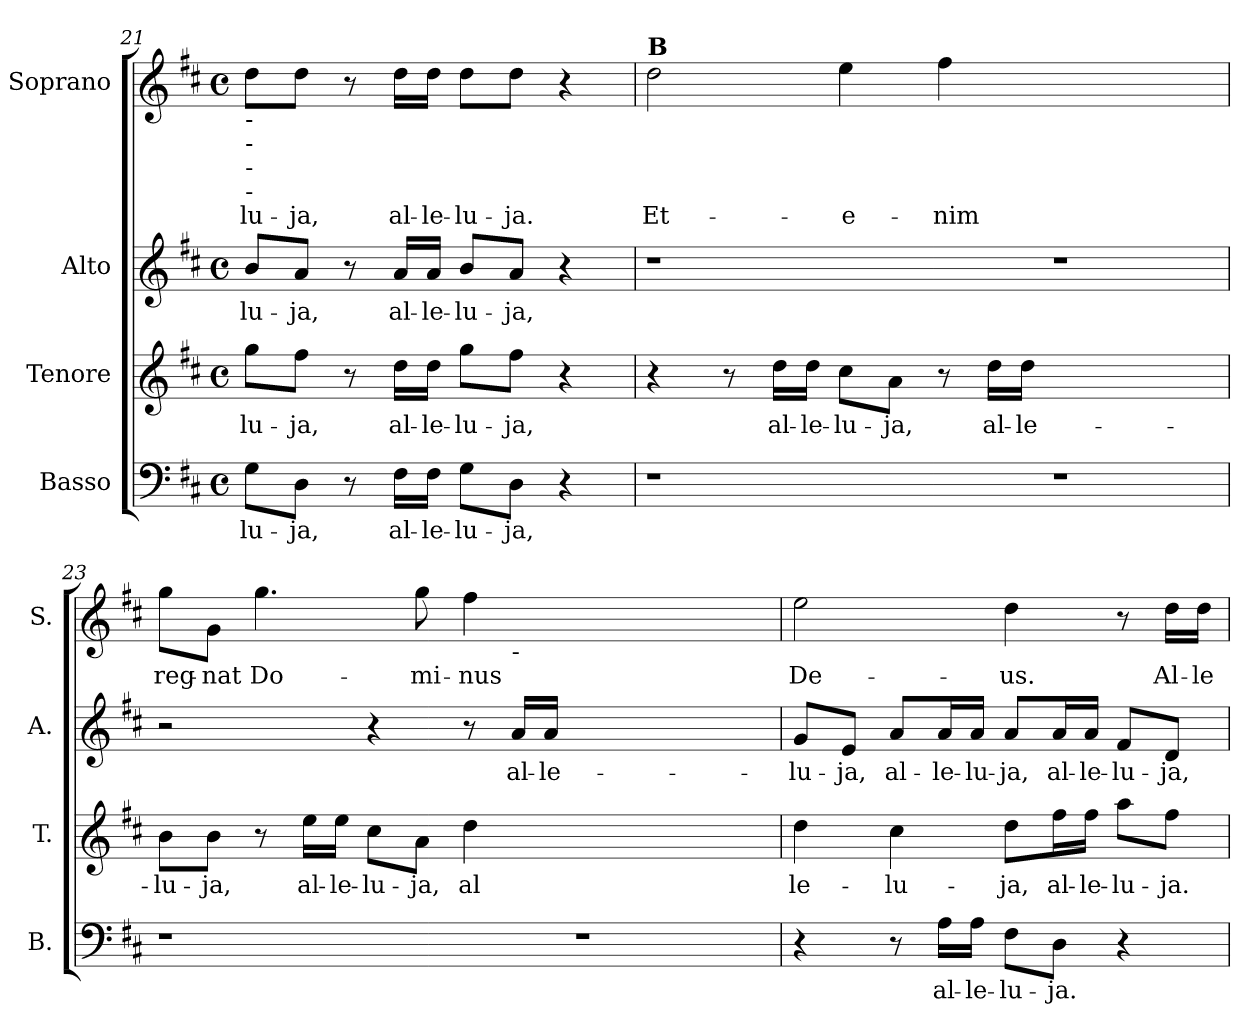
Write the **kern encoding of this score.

**kern	**text	**kern	**text	**kern	**text	**kern	**text
*part4	*part4	*part3	*part3	*part2	*part2	*part1	*part1
*staff4	*staff4	*staff3	*staff3	*staff2	*staff2	*staff1	*staff1
*I"Basso	*	*I"Tenore	*	*I"Alto	*	*I"Soprano	*
*I'B.	*	*I'T.	*	*I'A.	*	*I'S.	*
!!LO:LB:g=z
*clefF4	*	*clefG2	*	*clefG2	*	*clefG2	*
*	*	*ITrd7c12	*	*	*	*	*
*k[f#c#]	*	*k[f#c#]	*	*k[f#c#]	*	*k[f#c#]	*
*D:	*	*D:	*	*D:	*	*D:	*
*M4/4	*	*M4/4	*	*M4/4	*	*M4/4	*
*met(c)	*	*met(c)	*	*met(c)	*	*met(c)	*
=21	=21	=21	=21	=21	=21	=21	=21
!	!LO:LY:b:color=#000000	!	!	!	!	!	!
!	!	!	!LO:LY:b:color=#000000	!	!	!	!
!	!	!	!	!	!LO:LY:b:color=#000000	!	!
!	!	!	!	!	!	!LO:TX:b:t=-	!
!	!	!	!	!	!	!LO:TX:b:t=-	!
!	!	!	!	!	!	!LO:TX:b:t=-	!
!	!	!	!	!	!	!LO:TX:b:t=-	!
!	!	!	!	!	!	!	!LO:LY:b:color=#000000
8Gi\L	-lu-	8gi\L	-lu-	8bi/L	-lu-	8ddi\L	-lu-
!	!LO:LY:b:color=#000000	!	!	!	!	!	!
!	!	!	!LO:LY:b:color=#000000	!	!	!	!
!	!	!	!	!	!LO:LY:b:color=#000000	!	!
!	!	!	!	!	!	!	!LO:LY:b:color=#000000
8Di\J	-ja,	8f#i\J	-ja,	8ai/J	-ja,	8ddi\J	-ja,
8r	.	8r	.	8r	.	8r	.
!	!LO:LY:b:color=#000000	!	!	!	!	!	!
!	!	!	!LO:LY:b:color=#000000	!	!	!	!
!	!	!	!	!	!LO:LY:b:color=#000000	!	!
!	!	!	!	!	!	!	!LO:LY:b:color=#000000
16F#i\LL	al-	16di\LL	al-	16ai/LL	al-	16ddi\LL	al-
!	!LO:LY:b:color=#000000	!	!	!	!	!	!
!	!	!	!LO:LY:b:color=#000000	!	!	!	!
!	!	!	!	!	!LO:LY:b:color=#000000	!	!
!	!	!	!	!	!	!	!LO:LY:b:color=#000000
16F#i\JJ	-le-	16di\JJ	-le-	16ai/JJ	-le-	16ddi\JJ	-le-
!	!LO:LY:b:color=#000000	!	!	!	!	!	!
!	!	!	!LO:LY:b:color=#000000	!	!	!	!
!	!	!	!	!	!LO:LY:b:color=#000000	!	!
!	!	!	!	!	!	!	!LO:LY:b:color=#000000
8Gi\L	-lu-	8gi\L	-lu-	8bi/L	-lu-	8ddi\L	-lu-
!	!LO:LY:b:color=#000000	!	!	!	!	!	!
!	!	!	!LO:LY:b:color=#000000	!	!	!	!
!	!	!	!	!	!LO:LY:b:color=#000000	!	!
!	!	!	!	!	!	!	!LO:LY:b:color=#000000
8Di\J	-ja,	8f#i\J	-ja,	8ai/J	-ja,	8ddi\J	-ja.
4r	.	4r	.	4r	.	4r	.
=22	=22	=22	=22	=22	=22	=22	=22
!	!	!	!	!	!	!LO:TX:a:B:t=B	!
!	!	!	!	!	!	!	!LO:LY:b:color=#000000
1r	.	4r	.	1r	.	2ddi\	Et-
.	.	8r	.	.	.	.	.
!	!	!	!LO:LY:b:color=#000000	!	!	!	!
.	.	16di\LL	al-	.	.	.	.
!	!	!	!LO:LY:b:color=#000000	!	!	!	!
.	.	16di\JJ	-le-	.	.	.	.
!	!	!	!LO:LY:b:color=#000000	!	!	!	!
!	!	!	!	!	!	!	!LO:LY:b:color=#000000
.	.	8c#i\L	-lu-	.	.	4eei\	-e-
!	!	!	!LO:LY:b:color=#000000	!	!	!	!
.	.	8Ai\J	-ja,	.	.	.	.
!	!	!	!	!	!	!	!LO:LY:b:color=#000000
.	.	8r	.	.	.	4ff#i\	-nim
!	!	!	!LO:LY:b:color=#000000	!	!	!	!
.	.	16di\LL	al-	.	.	.	.
!	!	!	!LO:LY:b:color=#000000	!	!	!	!
.	.	16di\JJ	-le-	.	.	.	.
1r	.	1ryy	.	1r	.	1ryy	.
=23	=23	=23	=23	=23	=23	=23	=23
!	!	!	!LO:LY:b:color=#000000	!	!	!	!
!	!	!	!	!	!	!	!LO:LY:b:color=#000000
*	*	*	*	*	*	*^	*
1r	.	8Bi\L	-lu-	2r	.	8ggi\L	2..ryy	reg-
!	!	!	!LO:LY:b:color=#000000	!	!	!	!	!
!	!	!	!	!	!	!	!	!LO:LY:b:color=#000000
.	.	8Bi\J	-ja,	.	.	8gi\J	.	-nat
!	!	!	!	!	!	!	!	!LO:LY:b:color=#000000
.	.	8r	.	.	.	4.ggi\	.	Do-
!	!	!	!LO:LY:b:color=#000000	!	!	!	!	!
.	.	16ei\LL	al-	.	.	.	.	.
!	!	!	!LO:LY:b:color=#000000	!	!	!	!	!
.	.	16ei\JJ	-le-	.	.	.	.	.
!	!	!	!LO:LY:b:color=#000000	!	!	!	!	!
.	.	8c#i\L	-lu-	4r	.	.	.	.
!	!	!	!LO:LY:b:color=#000000	!	!	!	!	!
!	!	!	!	!	!	!	!	!LO:LY:b:color=#000000
.	.	8Ai\J	-ja,	.	.	8ggi\	.	-mi-
!	!	!	!LO:LY:b:color=#000000	!	!	!	!	!
!	!	!	!	!	!	!	!	!LO:LY:b:color=#000000
.	.	4di\	al	8r	.	4ff#i\	.	-nus
!	!	!	!	!	!	!	!LO:TX:b:t=-	!
!	!	!	!	!	!LO:LY:b:color=#000000	!	!	!
.	.	.	.	16ai/LL	al-	.	1ryy	.
!	!	!	!	!	!LO:LY:b:color=#000000	!	!	!
.	.	.	.	16ai/JJ	-le-	.	.	.
1r	.	1ryy	.	1ryy	.	1ryy	.	.
.	.	.	.	.	.	.	8ryy	.
*	*	*	*	*	*	*v	*v	*
!!LO:LB:g=z
=24	=24	=24	=24	=24	=24	=24	=24
*	*	*	*	*	*	*^	*
!	!	!	!LO:LY:b:color=#000000	!	!	!	!	!
*	*	*	*	*	*	*v	*v	*
*	*	*	*	*	*	*^	*
!	!	!	!	!	!LO:LY:b:color=#000000	!	!	!
*	*	*	*	*	*	*v	*v	*
*	*	*	*	*	*	*^	*
!	!	!	!	!	!	!LO:TX:b:t=-	!	!
!	!	!	!	!	!	!LO:TX:b:t=-	!	!
!	!	!	!	!	!	!	!	!LO:LY:b:color=#000000
*	*	*	*	*	*	*v	*v	*
4r	.	4di\	le-	8gi/L	-lu-	2eei\	De-
!	!	!	!	!	!LO:LY:b:color=#000000	!	!
.	.	.	.	8ei/J	-ja,	.	.
!	!	!	!LO:LY:b:color=#000000	!	!	!	!
!	!	!	!	!	!LO:LY:b:color=#000000	!	!
8r	.	4c#i\	-lu-	8ai/L	al-	.	.
!	!LO:LY:b:color=#000000	!	!	!	!	!	!
!	!	!	!	!	!LO:LY:b:color=#000000	!	!
16Ai\LL	al-	.	.	16ai/L	-le-	.	.
!	!LO:LY:b:color=#000000	!	!	!	!	!	!
!	!	!	!	!	!LO:LY:b:color=#000000	!	!
16Ai\JJ	-le-	.	.	16ai/JJ	-lu-	.	.
!	!LO:LY:b:color=#000000	!	!	!	!	!	!
!	!	!	!LO:LY:b:color=#000000	!	!	!	!
!	!	!	!	!	!LO:LY:b:color=#000000	!	!
!	!	!	!	!	!	!	!LO:LY:b:color=#000000
8F#i\L	-lu-	8di\L	-ja,	8ai/L	-ja,	4ddi\	-us.
!	!LO:LY:b:color=#000000	!	!	!	!	!	!
!	!	!	!LO:LY:b:color=#000000	!	!	!	!
!	!	!	!	!	!LO:LY:b:color=#000000	!	!
8Di\J	-ja.	16f#i\L	al-	16ai/L	al-	.	.
!	!	!	!LO:LY:b:color=#000000	!	!	!	!
!	!	!	!	!	!LO:LY:b:color=#000000	!	!
.	.	16f#i\JJ	-le-	16ai/JJ	-le-	.	.
!	!	!	!LO:LY:b:color=#000000	!	!	!	!
!	!	!	!	!	!LO:LY:b:color=#000000	!	!
4r	.	8ai\L	-lu-	8f#i/L	-lu-	8r	.
!	!	!	!LO:LY:b:color=#000000	!	!	!	!
!	!	!	!	!	!LO:LY:b:color=#000000	!	!
!	!	!	!	!	!	!	!LO:LY:b:color=#000000
.	.	8f#i\J	-ja.	8di/J	-ja,	16ddi\LL	Al-
!	!	!	!	!	!	!	!LO:LY:b:color=#000000
.	.	.	.	.	.	16ddi\JJ	-le-
=	=	=	=	=	=	=	=
*-	*-	*-	*-	*-	*-	*-	*-
